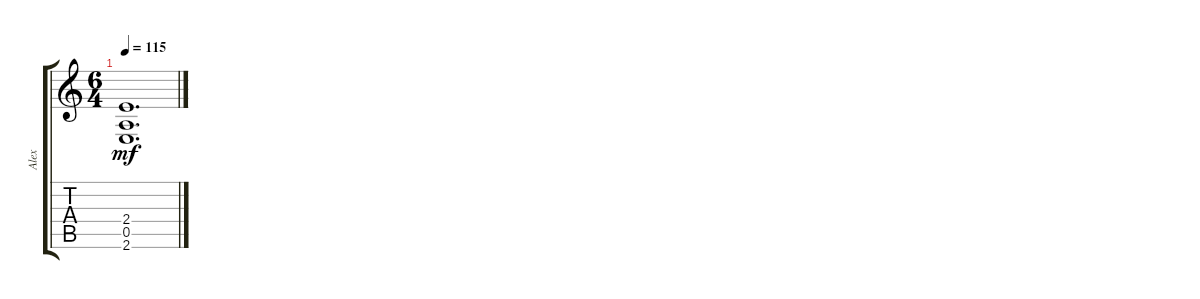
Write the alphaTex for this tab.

\track ("Alex" "Alex") {instrument electricguitarjazz}
\staff {score tabs}
\tuning (E4 B3 G3 D3 A2 D2) {hide}
\ts (6 4)
\tempo 115
\clef g2
\ks c
(2.4 0.5 2.6).1{d dy mf}
